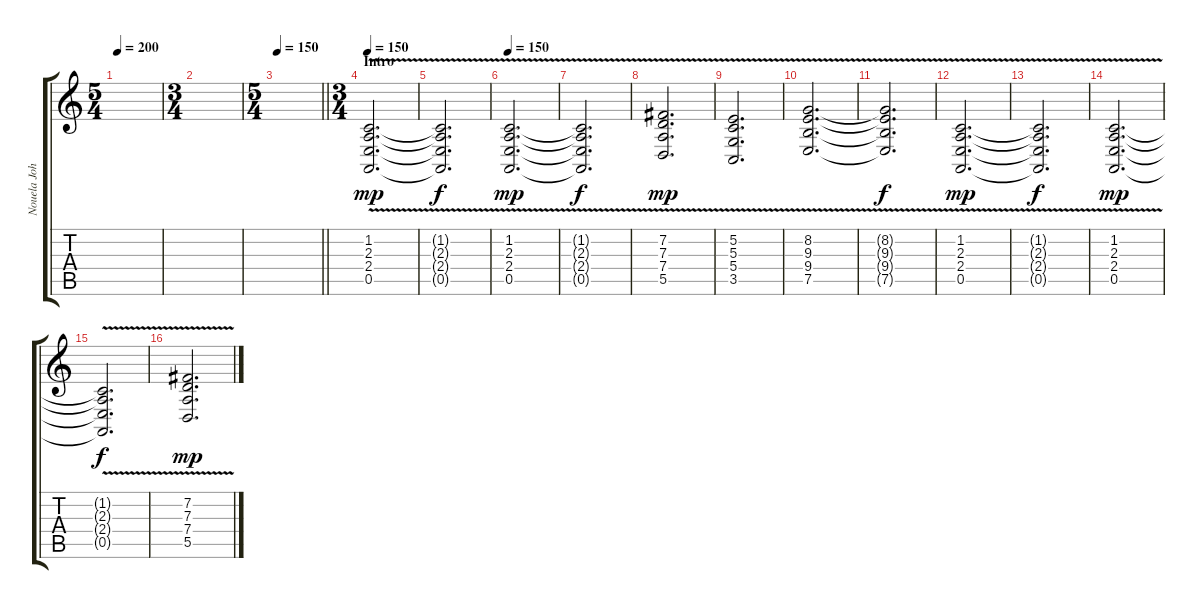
\track ("Nouela Johnston" "Nouela Joh") {instrument churchorgan}
\staff {score tabs}
\tuning (E4 B3 G3 D3 A2 E2) {hide}
\ts (5 4)
\tempo 200
\clef g2
\ks c
|
\ts (3 4)
|
\ts (5 4)
\tempo 150
\barLineRight lightlight
|
\ts (3 4)
\section ("" "Intro ")
\tempo 150
(1.2{v} 2.3{v} 2.4{v} 0.5{v}).2{d dy mp} |
(1.2{t} 2.3{t} 2.4{t} 0.5{t}).2{d dy f volume 6} |
\tempo 150
(1.2{v} 2.3{v} 2.4{v} 0.5{v}).2{d dy mp volume 13} |
(1.2{t} 2.3{t} 2.4{t} 0.5{t}).2{d dy f volume 7} |
(7.2{v} 7.3{v} 7.4{v} 5.5{v}).2{d dy mp volume 13} |
(5.2{v} 5.3{v} 5.4{v} 3.5{v}).2{d} |
(8.2{v} 9.3{v} 9.4{v} 7.5{v}).2{d} |
(8.2{t} 9.3{t} 9.4{t} 7.5{t}).2{d dy f} |
(1.2{v} 2.3{v} 2.4{v} 0.5{v}).2{d dy mp} |
(1.2{t} 2.3{t} 2.4{t} 0.5{t}).2{d dy f volume 6} |
(1.2{v} 2.3{v} 2.4{v} 0.5{v}).2{d dy mp volume 13} |
(1.2{t} 2.3{t} 2.4{t} 0.5{t}).2{d dy f volume 7} |
(7.2{v} 7.3{v} 7.4{v} 5.5{v}).2{d dy mp volume 13}
